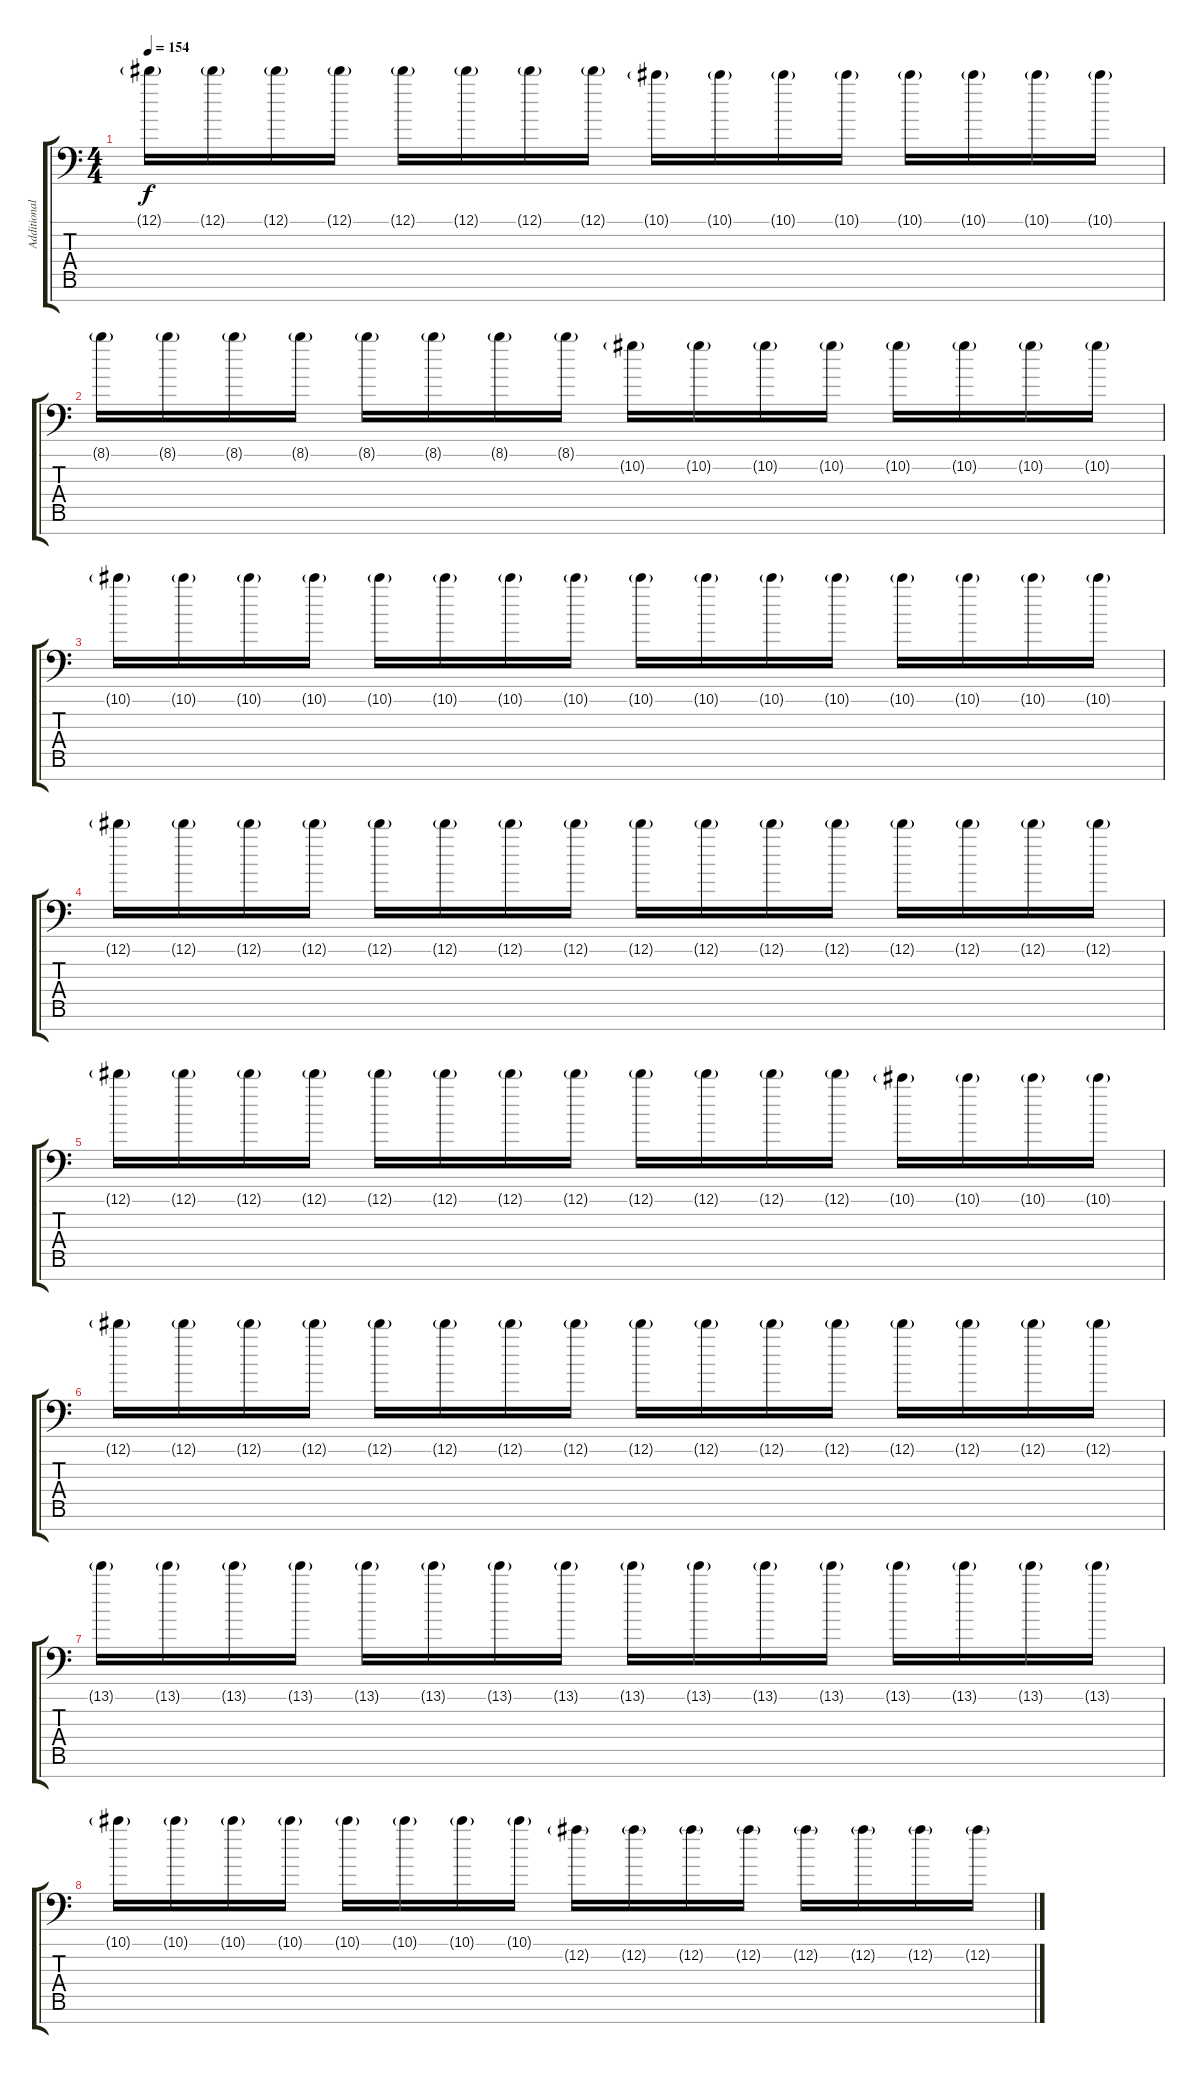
\track ("Additional Guitar" "Additional") {instrument distortionguitar}
\staff {score tabs}
\tuning (Eb4 Bb3 Gb3 Db3 Ab2 Eb2 Ab1) {hide}
\ts (4 4)
\tempo 154
\clef f4
\ks c
12.1{g}.16{dy f} 12.1{g}.16 12.1{g}.16 12.1{g}.16 12.1{g}.16 12.1{g}.16 12.1{g}.16 12.1{g}.16 10.1{g}.16 10.1{g}.16 10.1{g}.16 10.1{g}.16 10.1{g}.16 10.1{g}.16 10.1{g}.16 10.1{g}.16 |
8.1{g}.16 8.1{g}.16 8.1{g}.16 8.1{g}.16 8.1{g}.16 8.1{g}.16 8.1{g}.16 8.1{g}.16 10.2{g}.16 10.2{g}.16 10.2{g}.16 10.2{g}.16 10.2{g}.16 10.2{g}.16 10.2{g}.16 10.2{g}.16 |
10.1{g}.16 10.1{g}.16 10.1{g}.16 10.1{g}.16 10.1{g}.16 10.1{g}.16 10.1{g}.16 10.1{g}.16 10.1{g}.16 10.1{g}.16 10.1{g}.16 10.1{g}.16 10.1{g}.16 10.1{g}.16 10.1{g}.16 10.1{g}.16 |
12.1{g}.16 12.1{g}.16 12.1{g}.16 12.1{g}.16 12.1{g}.16 12.1{g}.16 12.1{g}.16 12.1{g}.16 12.1{g}.16 12.1{g}.16 12.1{g}.16 12.1{g}.16 12.1{g}.16 12.1{g}.16 12.1{g}.16 12.1{g}.16 |
12.1{g}.16 12.1{g}.16 12.1{g}.16 12.1{g}.16 12.1{g}.16 12.1{g}.16 12.1{g}.16 12.1{g}.16 12.1{g}.16 12.1{g}.16 12.1{g}.16 12.1{g}.16 10.1{g}.16 10.1{g}.16 10.1{g}.16 10.1{g}.16 |
12.1{g}.16 12.1{g}.16 12.1{g}.16 12.1{g}.16 12.1{g}.16 12.1{g}.16 12.1{g}.16 12.1{g}.16 12.1{g}.16 12.1{g}.16 12.1{g}.16 12.1{g}.16 12.1{g}.16 12.1{g}.16 12.1{g}.16 12.1{g}.16 |
13.1{g}.16 13.1{g}.16 13.1{g}.16 13.1{g}.16 13.1{g}.16 13.1{g}.16 13.1{g}.16 13.1{g}.16 13.1{g}.16 13.1{g}.16 13.1{g}.16 13.1{g}.16 13.1{g}.16 13.1{g}.16 13.1{g}.16 13.1{g}.16 |
10.1{g}.16 10.1{g}.16 10.1{g}.16 10.1{g}.16 10.1{g}.16 10.1{g}.16 10.1{g}.16 10.1{g}.16 12.2{g}.16 12.2{g}.16 12.2{g}.16 12.2{g}.16 12.2{g}.16 12.2{g}.16 12.2{g}.16 12.2{g}.16
